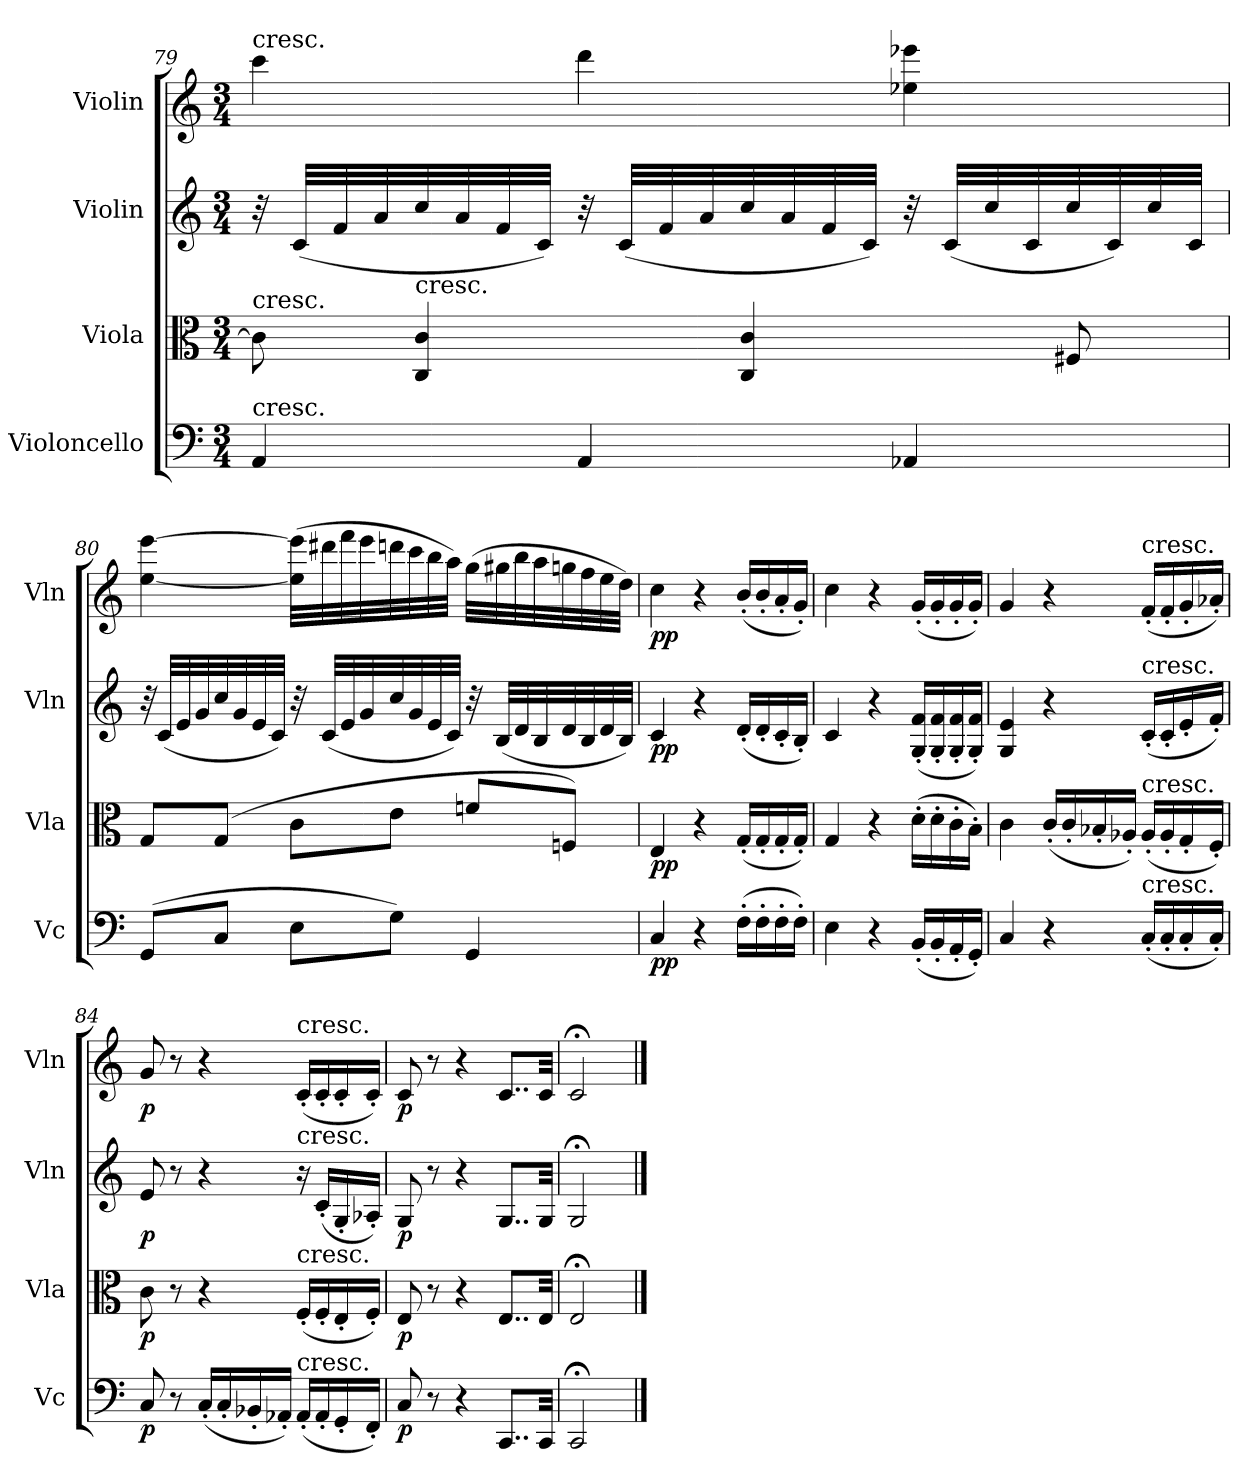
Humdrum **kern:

**kern	**dynam	**kern	**dynam	**kern	**dynam	**kern	**dynam
*part4	*part4	*part3	*part3	*part2	*part2	*part1	*part1
*staff4	*staff4	*staff3	*staff3	*staff2	*staff2	*staff1	*staff1
*I"Violoncello	*	*I"Viola	*	*I"Violin	*	*I"Violin	*
*I'Vc	*	*I'Vla	*	*I'Vln	*	*I'Vln	*
*clefF4	*	*clefC3	*	*clefG2	*	*clefG2	*
*k[]	*	*k[]	*	*k[]	*	*k[]	*
*M3/4	*	*M3/4	*	*M3/4	*	*M3/4	*
=79	=79	=79	=79	=79	=79	=79	=79
!	!	!	!	!	!	!LO:TX:t=cresc.	!
!	!	!LO:TX:t=cresc.	!	!	!	!	!
!LO:TX:t=cresc.	!	!	!	!	!	!	!
4AA/	.	8c\]	.	32r	.	4ccc\	.
.	.	.	.	(32c/LLL	.	.	.
.	.	.	.	32f/	.	.	.
.	.	.	.	32a/	.	.	.
!	!	!LO:TX:t=cresc.	!	!	!	!	!
.	.	4C/ 4c/	.	32cc/	.	.	.
.	.	.	.	32a/	.	.	.
.	.	.	.	32f/	.	.	.
.	.	.	.	32c/JJJ)	.	.	.
4AA/	.	.	.	32r	.	4ddd\	.
.	.	.	.	(32c/LLL	.	.	.
.	.	.	.	32f/	.	.	.
.	.	.	.	32a/	.	.	.
.	.	4C/ 4c/	.	32cc/	.	.	.
.	.	.	.	32a/	.	.	.
.	.	.	.	32f/	.	.	.
.	.	.	.	32c/JJJ)	.	.	.
4AA-X/	.	.	.	32r	.	4ee-X\ 4eee-X\	.
.	.	.	.	(32c/LLL	.	.	.
.	.	.	.	32cc/	.	.	.
.	.	.	.	32c/	.	.	.
.	.	8F#X/	.	32cc/	.	.	.
.	.	.	.	32c/)	.	.	.
.	.	.	.	32cc/	.	.	.
.	.	.	.	32c/JJJ	.	.	.
=80	=80	=80	=80	=80	=80	=80	=80
(8GG/L	.	8G/L	.	32r	.	[4ee\ [4eee\	.
.	.	.	.	(32c/LLL	.	.	.
.	.	.	.	32e/	.	.	.
.	.	.	.	32g/	.	.	.
8C/J	.	(8G/J	.	32cc/	.	.	.
.	.	.	.	32g/	.	.	.
.	.	.	.	32e/	.	.	.
.	.	.	.	32c/JJJ)	.	.	.
8E\L	.	8c\L	.	32r	.	(32ee]\ 32eee]\LLL	.
.	.	.	.	(32c/LLL	.	32ddd#X\	.
.	.	.	.	32e/	.	32fff\	.
.	.	.	.	32g/	.	32eee\	.
8G\J)	.	8e\J	.	32cc/	.	32dddn\	.
.	.	.	.	32g/	.	32ccc\	.
.	.	.	.	32e/	.	32bb\	.
.	.	.	.	32c/JJJ)	.	32aa\JJJ)	.
4GG/	.	8fn/L	.	32r	.	(32gg\LLL	.
.	.	.	.	(32B/LLL	.	32gg#X\	.
.	.	.	.	32d/	.	32bb\	.
.	.	.	.	32B/	.	32aa\	.
.	.	8Fn/J)	.	32d/	.	32ggn\	.
.	.	.	.	32B/	.	32ff\	.
.	.	.	.	32d/	.	32ee\	.
.	.	.	.	32B/JJJ)	.	32dd\JJJ)	.
=81	=81	=81	=81	=81	=81	=81	=81
4C/	pp	4E/	pp	4c/	pp	4cc\	pp
4r	.	4r	.	4r	.	4r	.
(16F'\LL	.	(16G'/LL	.	(16d'/LL	.	(16b'/LL	.
16F'\	.	16G'/	.	16d'/	.	16b'/	.
16F'\	.	16G'/	.	16c'/	.	16a'/	.
16F'\JJ)	.	16G'/JJ)	.	16B'/JJ)	.	16g'/JJ)	.
=82	=82	=82	=82	=82	=82	=82	=82
4E\	.	4G/	.	4c/	.	4cc\	.
4r	.	4r	.	4r	.	4r	.
(16BB'/LL	.	(16d'\LL	.	(16G'/ 16f'/LL	.	(16g'/LL	.
16BB'/	.	16d'\	.	16G'/ 16f'/	.	16g'/	.
16AA'/	.	16c'\	.	16G'/ 16f'/	.	16g'/	.
16GG'/JJ)	.	16B'\JJ)	.	16G'/ 16f'/JJ)	.	16g'/JJ)	.
=83	=83	=83	=83	=83	=83	=83	=83
4C/	.	4c\	.	4G/ 4e/	.	4g/	.
4r	.	(16c'/LL	.	4r	.	4r	.
.	.	16c'/	.	.	.	.	.
.	.	16B-X'/	.	.	.	.	.
.	.	16A-X'/JJ)	.	.	.	.	.
!	!	!	!	!	!	!LO:TX:t=cresc.	!
!	!	!	!	!LO:TX:t=cresc.	!	!	!
!	!	!LO:TX:t=cresc.	!	!	!	!	!
!LO:TX:t=cresc.	!	!	!	!	!	!	!
(16C'/LL	.	(16A-'/LL	.	(16c'/LL	.	(16f'/LL	.
16C'/	.	16A-'/	.	16c'/	.	16f'/	.
16C'/	.	16G'/	.	16e'/	.	16g'/	.
16C'/JJ)	.	16F'/JJ)	.	16f'/JJ)	.	16a-X'/JJ)	.
=84	=84	=84	=84	=84	=84	=84	=84
8C/	p	8c\	p	8e/	p	8g/	p
8r	.	8r	.	8r	.	8r	.
(16C'/LL	.	4r	.	4r	.	4r	.
16C'/	.	.	.	.	.	.	.
16BB-X'/	.	.	.	.	.	.	.
16AA-X'/JJ)	.	.	.	.	.	.	.
!	!	!	!	!	!	!LO:TX:t=cresc.	!
!	!	!	!	!LO:TX:t=cresc.	!	!	!
!	!	!LO:TX:t=cresc.	!	!	!	!	!
!LO:TX:t=cresc.	!	!	!	!	!	!	!
(16AA-'/LL	.	(16F'/LL	.	16r	.	(16c'/LL	.
16AA-'/	.	16F'/	.	(16c'/LL	.	16c'/	.
16GG'/	.	16E'/	.	16G'/	.	16c'/	.
16FF'/JJ)	.	16F'/JJ)	.	16A-X'/JJ)	.	16c'/JJ)	.
=85	=85	=85	=85	=85	=85	=85	=85
8C/	p	8E/	p	8G/	p	8c/	p
8r	.	8r	.	8r	.	8r	.
4r	.	4r	.	4r	.	4r	.
8..CC/L	.	8..E/L	.	8..G/L	.	8..c/L	.
32CC/Jkk	.	32E/Jkk	.	32G/Jkk	.	32c/Jkk	.
=86	=86	=86	=86	=86	=86	=86	=86
2CC;</	.	2E;</	.	2G;</	.	2c;</	.
==	==	==	==	==	==	==	==
*-	*-	*-	*-	*-	*-	*-	*-
